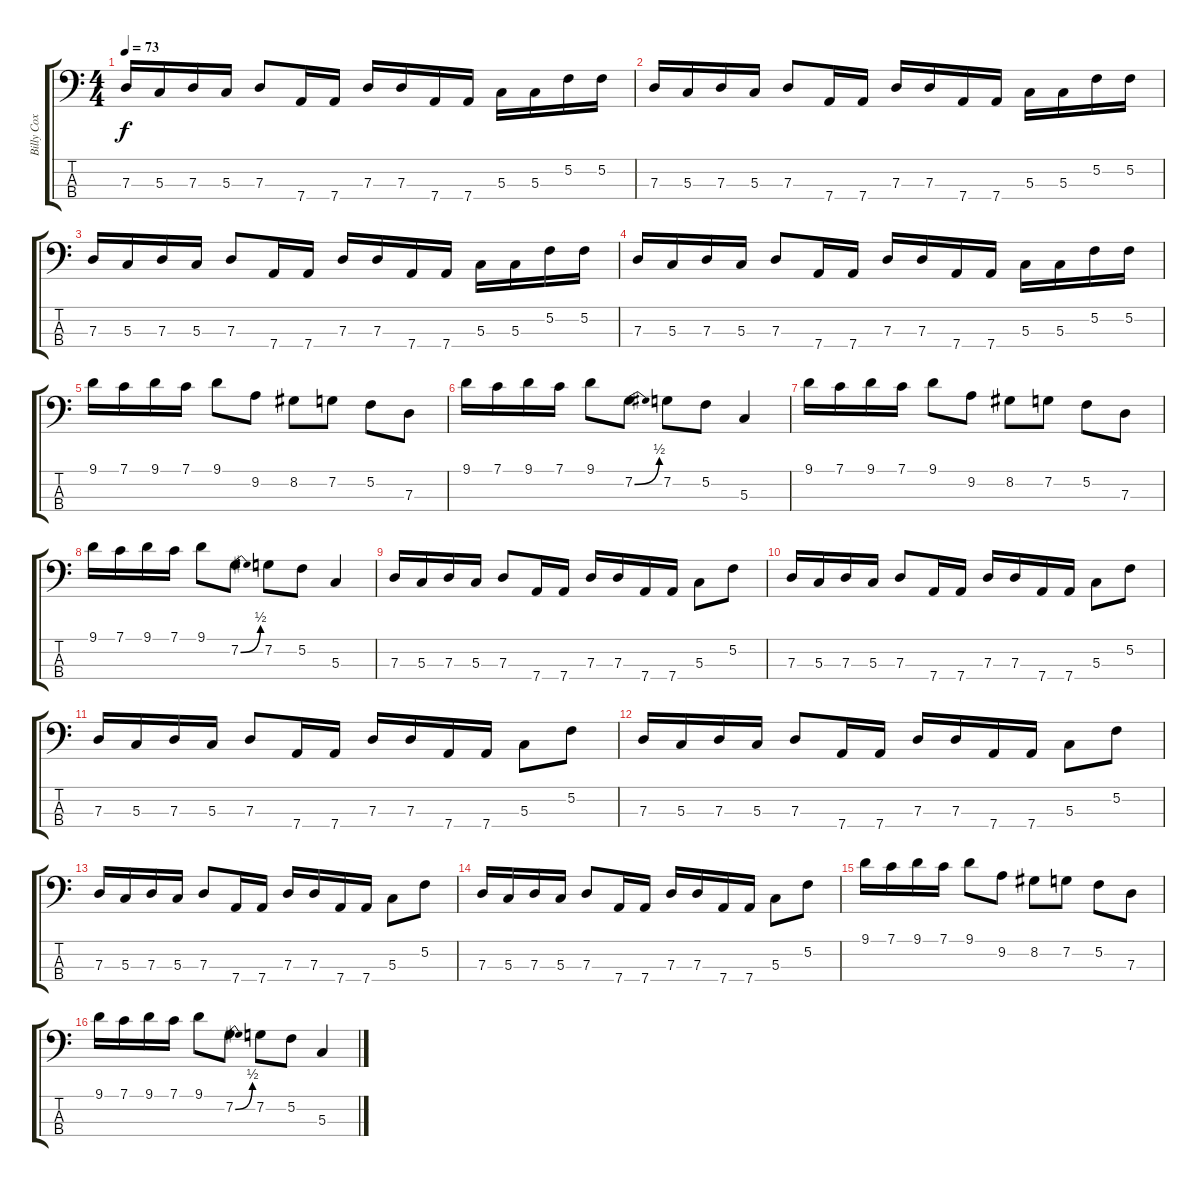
\track ("Billy Cox" "Billy Cox") {instrument electricbassfinger}
\staff {score tabs}
\tuning (F2 C2 G1 D1) {hide}
\ts (4 4)
\tempo 73
\clef f4
\ks c
7.3.16{dy f} 5.3.16 7.3.16 5.3.16 7.3.8 7.4.16 7.4.16 7.3.16 7.3.16 7.4.16 7.4.16 5.3.16 5.3.16 5.2.16 5.2.16 |
7.3.16 5.3.16 7.3.16 5.3.16 7.3.8 7.4.16 7.4.16 7.3.16 7.3.16 7.4.16 7.4.16 5.3.16 5.3.16 5.2.16 5.2.16 |
7.3.16 5.3.16 7.3.16 5.3.16 7.3.8 7.4.16 7.4.16 7.3.16 7.3.16 7.4.16 7.4.16 5.3.16 5.3.16 5.2.16 5.2.16 |
7.3.16 5.3.16 7.3.16 5.3.16 7.3.8 7.4.16 7.4.16 7.3.16 7.3.16 7.4.16 7.4.16 5.3.16 5.3.16 5.2.16 5.2.16 |
9.1.16 7.1.16 9.1.16 7.1.16 9.1.8 9.2.8 8.2.8 7.2.8 5.2.8 7.3.8 |
9.1.16 7.1.16 9.1.16 7.1.16 9.1.8 7.2{be (bend 0 0 60 2)}.8 7.2.8 5.2.8 5.3.4 |
9.1.16 7.1.16 9.1.16 7.1.16 9.1.8 9.2.8 8.2.8 7.2.8 5.2.8 7.3.8 |
9.1.16 7.1.16 9.1.16 7.1.16 9.1.8 7.2{be (bend 0 0 60 2)}.8 7.2.8 5.2.8 5.3.4 |
7.3.16 5.3.16 7.3.16 5.3.16 7.3.8 7.4.16 7.4.16 7.3.16 7.3.16 7.4.16 7.4.16 5.3.8 5.2.8 |
7.3.16 5.3.16 7.3.16 5.3.16 7.3.8 7.4.16 7.4.16 7.3.16 7.3.16 7.4.16 7.4.16 5.3.8 5.2.8 |
7.3.16 5.3.16 7.3.16 5.3.16 7.3.8 7.4.16 7.4.16 7.3.16 7.3.16 7.4.16 7.4.16 5.3.8 5.2.8 |
7.3.16 5.3.16 7.3.16 5.3.16 7.3.8 7.4.16 7.4.16 7.3.16 7.3.16 7.4.16 7.4.16 5.3.8 5.2.8 |
7.3.16 5.3.16 7.3.16 5.3.16 7.3.8 7.4.16 7.4.16 7.3.16 7.3.16 7.4.16 7.4.16 5.3.8 5.2.8 |
7.3.16 5.3.16 7.3.16 5.3.16 7.3.8 7.4.16 7.4.16 7.3.16 7.3.16 7.4.16 7.4.16 5.3.8 5.2.8 |
9.1.16 7.1.16 9.1.16 7.1.16 9.1.8 9.2.8 8.2.8 7.2.8 5.2.8 7.3.8 |
9.1.16 7.1.16 9.1.16 7.1.16 9.1.8 7.2{be (bend 0 0 60 2)}.8 7.2.8 5.2.8 5.3.4
